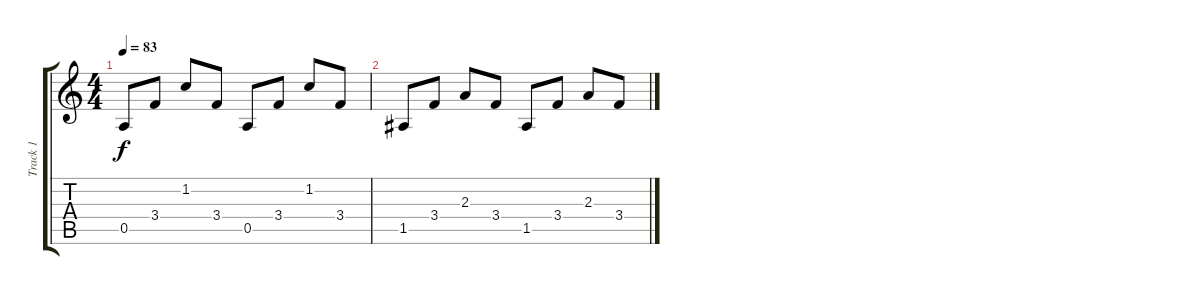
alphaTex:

\track ("Track 1" "Track 1") {instrument acousticguitarsteel}
\staff {score tabs}
\tuning (E4 B3 G3 D3 A2 E2) {hide}
\ts (4 4)
\tempo 83
\clef g2
\ks c
0.5.8{dy f} 3.4.8 1.2.8 3.4.8 0.5.8 3.4.8 1.2.8 3.4.8 |
1.5.8 3.4.8 2.3.8 3.4.8 1.5.8 3.4.8 2.3.8 3.4.8
